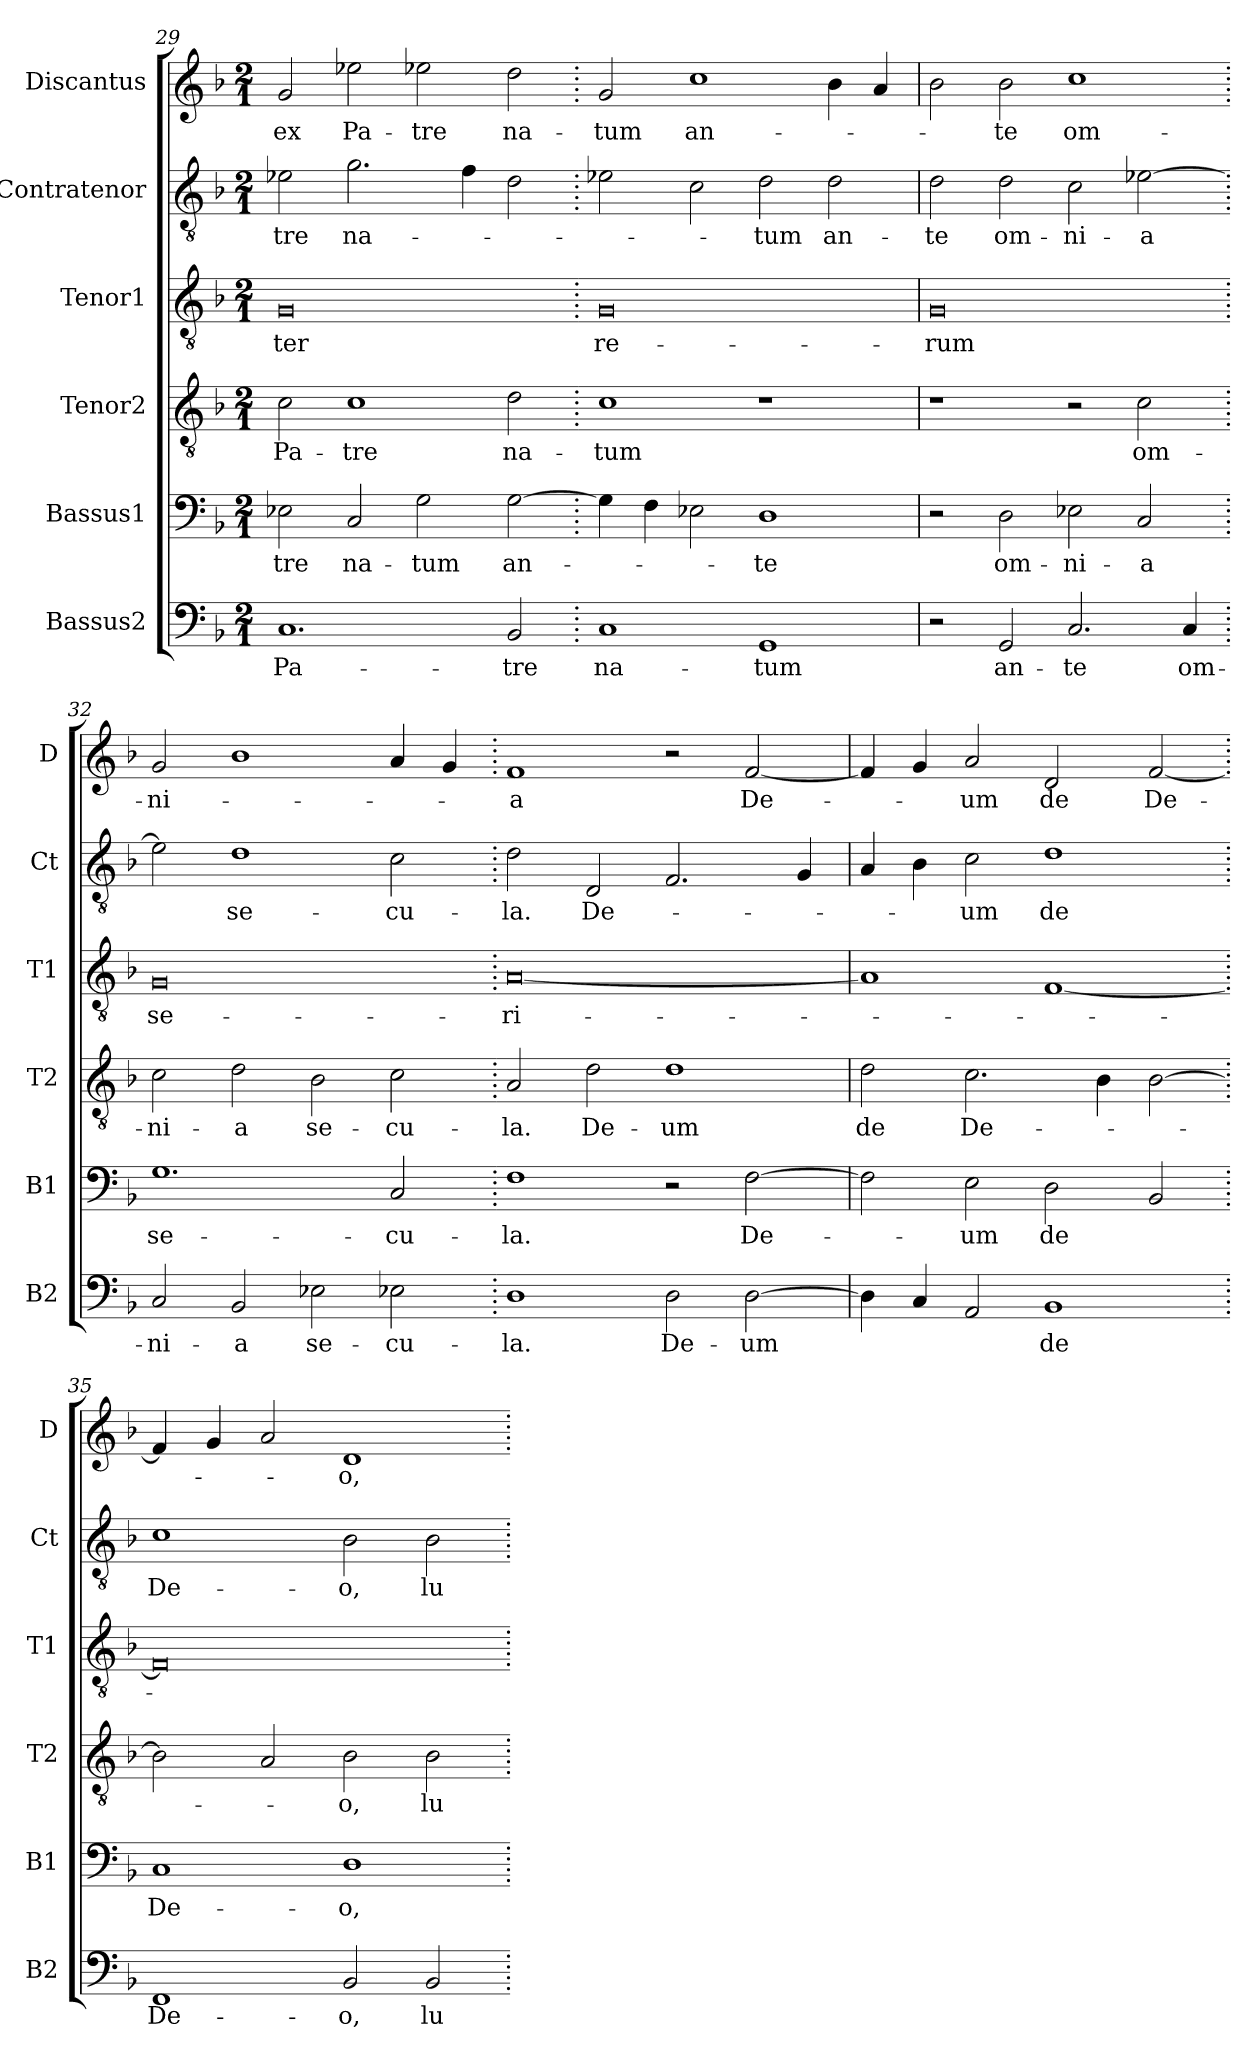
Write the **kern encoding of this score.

**kern	**text	**kern	**text	**kern	**text	**kern	**text	**kern	**text	**kern	**text
*part6	*part6	*part5	*part5	*part4	*part4	*part3	*part3	*part2	*part2	*part1	*part1
*staff6	*staff6	*staff5	*staff5	*staff4	*staff4	*staff3	*staff3	*staff2	*staff2	*staff1	*staff1
*I"Bassus2	*	*I"Bassus1	*	*I"Tenor2	*	*I"Tenor1	*	*I"Contratenor	*	*I"Discantus	*
*I'B2	*	*I'B1	*	*I'T2	*	*I'T1	*	*I'Ct	*	*I'D	*
*clefF4	*	*clefF4	*	*clefGv2	*	*clefGv2	*	*clefGv2	*	*clefG2	*
*k[b-]	*	*k[b-]	*	*k[b-]	*	*k[b-]	*	*k[b-]	*	*k[b-]	*
*M2/1	*	*M2/1	*	*M2/1	*	*M2/1	*	*M2/1	*	*M2/1	*
=29	=29	=29	=29	=29	=29	=29	=29	=29	=29	=29	=29
1.C	Pa-	2E-X	-tre	2c	Pa-	0G	-ter	2e-X	-tre	2g	ex
.	.	2C	na-	1c	-tre	.	.	2.g	na-	2ee-X	Pa-
.	.	2G	-tum	.	.	.	.	.	.	2ee-X	-tre
.	.	.	.	.	.	.	.	4f	.	.	.
2BB-	-tre	[2G	an-	2d	na-	.	.	2d	.	2dd	na-
=30.	=30.	=30.	=30.	=30.	=30.	=30.	=30.	=30.	=30.	=30.	=30.
1C	na-	4G]	.	1c	-tum	0G	re-	2e-X	.	2g	-tum
.	.	4F	.	.	.	.	.	.	.	.	.
.	.	2E-X	.	.	.	.	.	2c	.	1cc	an-
1GG	-tum	1D	-te	1r	.	.	.	2d	-tum	.	.
.	.	.	.	.	.	.	.	2d	an-	4b-	.
.	.	.	.	.	.	.	.	.	.	4a	.
=31	=31	=31	=31	=31	=31	=31	=31	=31	=31	=31	=31
2r	.	2r	.	1r	.	0G	-rum	2d	-te	2b-	.
2GG	an-	2D	om-	.	.	.	.	2d	om-	2b-	-te
2.C	-te	2E-X	-ni-	2r	.	.	.	2c	-ni-	1cc	om-
.	.	2C	-a	2c	om-	.	.	[2e-X	-a	.	.
4C	om-	.	.	.	.	.	.	.	.	.	.
=32.	=32.	=32.	=32.	=32.	=32.	=32.	=32.	=32.	=32.	=32.	=32.
2C	-ni-	1.G	se-	2c	-ni-	0G	se-	2e-]	.	2g	-ni-
2BB-	-a	.	.	2d	-a	.	.	1d	se-	1b-	.
2E-X	se-	.	.	2B-	se-	.	.	.	.	.	.
2E-X	-cu-	2C	-cu-	2c	-cu-	.	.	2c	-cu-	4a	.
.	.	.	.	.	.	.	.	.	.	4g	.
=33.	=33.	=33.	=33.	=33.	=33.	=33.	=33.	=33.	=33.	=33.	=33.
1D	-la.	1F	-la.	2A	-la.	[0A	-ri-	2d	-la.	1f	-a
.	.	.	.	2d	De-	.	.	2D	De-	.	.
2D	De-	2r	.	1d	-um	.	.	2.F	.	2r	.
[2D	-um	[2F	De-	.	.	.	.	.	.	[2f	De-
.	.	.	.	.	.	.	.	4G	.	.	.
=34	=34	=34	=34	=34	=34	=34	=34	=34	=34	=34	=34
4D]	.	2F]	.	2d	de	1A]	.	4A	.	4f]	.
4C	.	.	.	.	.	.	.	4B-	.	4g	.
2AA	.	2E	-um	2.c	De-	.	.	2c	-um	2a	-um
1BB-	de	2D	de	.	.	[1F	.	1d	de	2d	de
.	.	.	.	4B-	.	.	.	.	.	.	.
.	.	2BB-	.	[2B-	.	.	.	.	.	[2f	De-
=35.	=35.	=35.	=35.	=35.	=35.	=35.	=35.	=35.	=35.	=35.	=35.
1FF	De-	1C	De-	2B-]	.	0F]	.	1c	De-	4f]	.
.	.	.	.	.	.	.	.	.	.	4g	.
.	.	.	.	2A	.	.	.	.	.	2a	.
2BB-	-o,	1D	-o,	2B-	-o,	.	.	2B-	-o,	1d	-o,
2BB-	lu-	.	.	2B-	lu-	.	.	2B-	lu-	.	.
=.	=.	=.	=.	=.	=.	=.	=.	=.	=.	=.	=.
*-	*-	*-	*-	*-	*-	*-	*-	*-	*-	*-	*-
